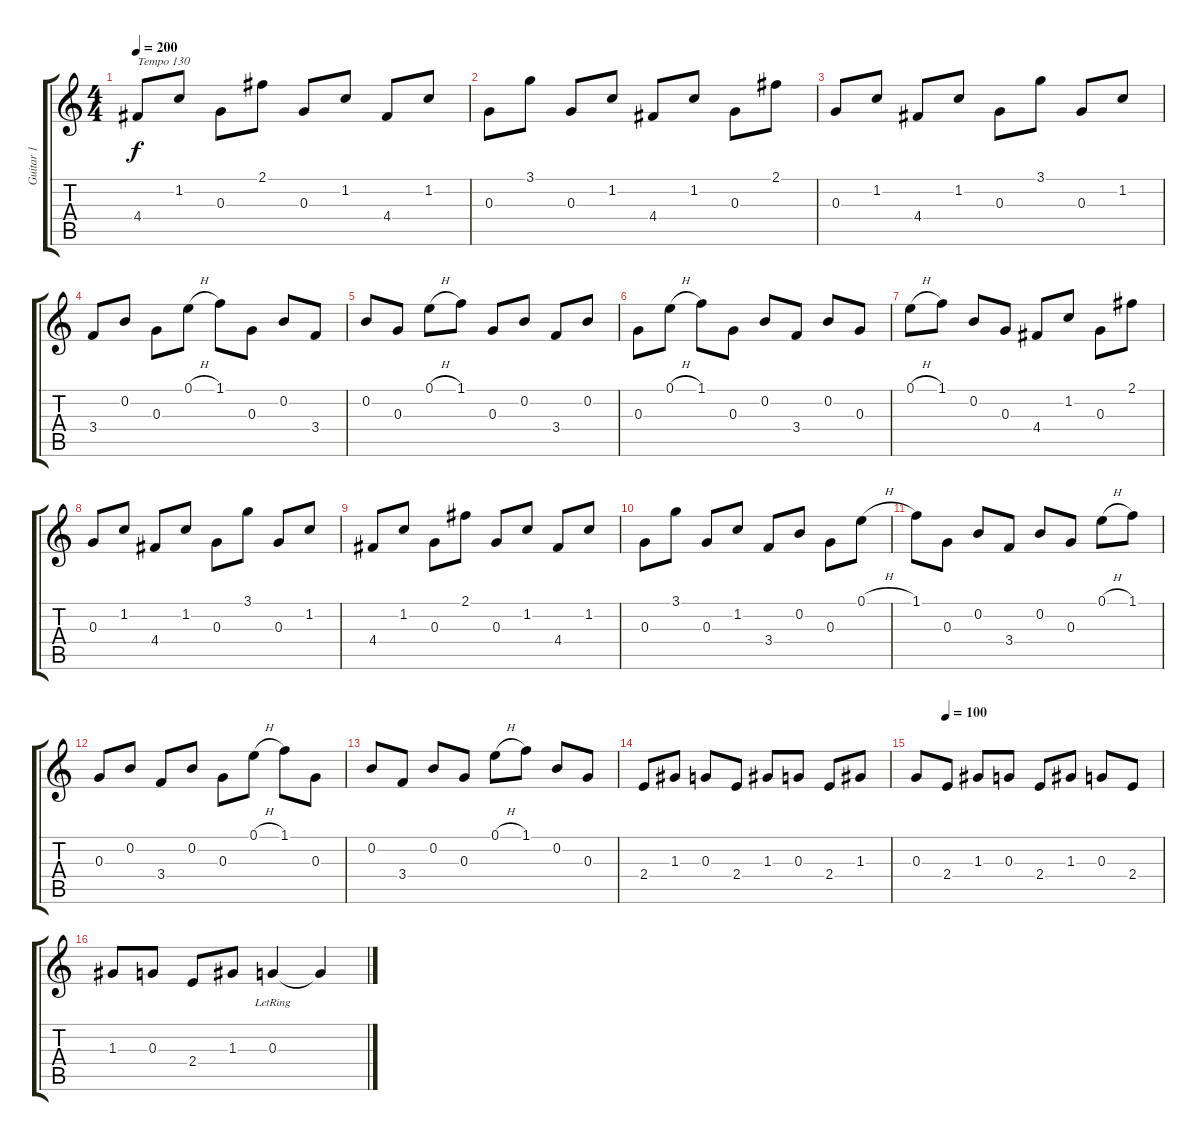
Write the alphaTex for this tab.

\track ("Guitar 1" "Guitar 1") {instrument distortionguitar}
\staff {score tabs}
\tuning (E4 B3 G3 D3 A2 E2) {hide}
\ts (4 4)
\tempo 200
\tempo 130
\tempo 200
\clef g2
\ks c
4.4.8{txt "Tempo 130" dy f instrument acousticguitarsteel} 1.2.8 0.3.8 2.1.8 0.3.8 1.2.8 4.4.8 1.2.8 |
0.3.8 3.1.8 0.3.8 1.2.8 4.4.8 1.2.8 0.3.8 2.1.8 |
0.3.8 1.2.8 4.4.8 1.2.8 0.3.8 3.1.8 0.3.8 1.2.8 |
3.4.8 0.2.8 0.3.8 0.1{h}.8 1.1.8 0.3.8 0.2.8 3.4.8 |
0.2.8 0.3.8 0.1{h}.8 1.1.8 0.3.8 0.2.8 3.4.8 0.2.8 |
0.3.8 0.1{h}.8 1.1.8 0.3.8 0.2.8 3.4.8 0.2.8 0.3.8 |
0.1{h}.8 1.1.8 0.2.8 0.3.8 4.4.8 1.2.8 0.3.8 2.1.8 |
0.3.8 1.2.8 4.4.8 1.2.8 0.3.8 3.1.8 0.3.8 1.2.8 |
4.4.8 1.2.8 0.3.8 2.1.8 0.3.8 1.2.8 4.4.8 1.2.8 |
0.3.8 3.1.8 0.3.8 1.2.8 3.4.8 0.2.8 0.3.8 0.1{h}.8 |
1.1.8 0.3.8 0.2.8 3.4.8 0.2.8 0.3.8 0.1{h}.8 1.1.8 |
0.3.8 0.2.8 3.4.8 0.2.8 0.3.8 0.1{h}.8 1.1.8 0.3.8 |
0.2.8 3.4.8 0.2.8 0.3.8 0.1{h}.8 1.1.8 0.2.8 0.3.8 |
2.4.8 1.3.8 0.3.8 2.4.8 1.3.8 0.3.8 2.4.8 1.3.8 |
\tempo (100 0.125)
0.3.8 2.4.8 1.3.8 0.3.8 2.4.8 1.3.8 0.3.8 2.4.8 |
1.3.8 0.3.8 2.4.8 1.3.8 0.3{lr}.4 0.3{t}.4
